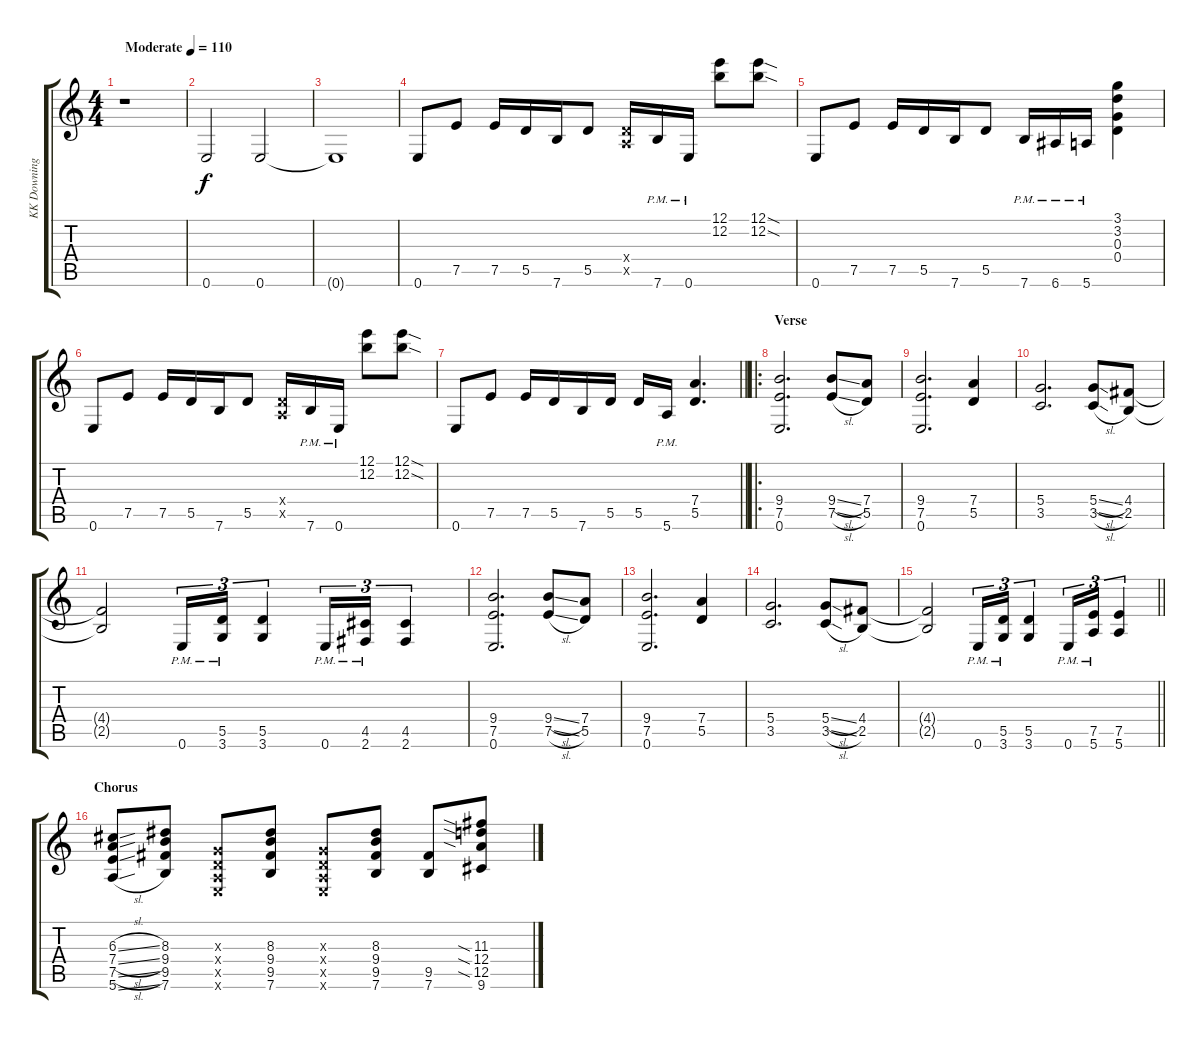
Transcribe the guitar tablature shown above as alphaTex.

\track ("KK Downing" "KK Downing") {instrument distortionguitar}
\staff {score tabs}
\tuning (E4 B3 G3 D3 A2 E2) {hide}
\ts (4 4)
\tempo (110 "Moderate")
\clef g2
\ks c
r.1{dy f instrument distortionguitar} |
0.6.2 0.6.2 |
0.6{t}.1 |
0.6.8 7.5.8 7.5.16 5.5.16 7.6.16 5.5.8 (0.4{x} 0.5{x}).16 7.6{pm}.16 0.6{pm}.16 (12.1 12.2).8 (12.1{sod} 12.2{sod}).8 |
0.6.8 7.5.8 7.5.16 5.5.16 7.6.16 5.5.8 7.6{pm}.16 6.6{pm}.16 5.6{pm}.16 (3.1 3.2 0.3 0.4).4 |
0.6.8 7.5.8 7.5.16 5.5.16 7.6.16 5.5.8 (0.4{x} 0.5{x}).16 7.6{pm}.16 0.6{pm}.16 (12.1 12.2).8 (12.1{sod} 12.2{sod}).8 |
\barLineRight lightlight
0.6.8 7.5.8 7.5.16 5.5.16 7.6.16 5.5.16 5.5.16 5.6{pm}.16 (7.4 5.5).4{d} |
\ro
\section ("" "Verse ")
(9.4 7.5 0.6).2{d} (9.4{sl} 7.5{sl}).8 (7.4 5.5).8 |
(9.4 7.5 0.6).2{d} (7.4 5.5).4 |
(5.4 3.5).2{d} (5.4{sl} 3.5{sl}).8 (4.4 2.5).8 |
(4.4{t} 2.5{t}).2 0.6{pm}.16{tu (3 2)} (5.5 3.6{pm}).16{tu (3 2)} (5.5 3.6).4{tu (3 2)} 0.6{pm}.16{tu (3 2)} (4.5 2.6{pm}).16{tu (3 2)} (4.5 2.6).4{tu (3 2)} |
(9.4 7.5 0.6).2{d} (9.4{sl} 7.5{sl}).8 (7.4 5.5).8 |
(9.4 7.5 0.6).2{d} (7.4 5.5).4 |
(5.4 3.5).2{d} (5.4{sl} 3.5{sl}).8 (4.4 2.5).8 |
\barLineRight lightlight
(4.4{t} 2.5{t}).2 0.6{pm}.16{tu (3 2)} (5.5 3.6{pm}).16{tu (3 2)} (5.5 3.6).4{tu (3 2)} 0.6{pm}.16{tu (3 2)} (7.5 5.6{pm}).16{tu (3 2)} (7.5 5.6).4{tu (3 2)} |
\section ("" "Chorus ")
(6.3{sl} 7.4{sl} 7.5{sl} 5.6{sl}).8 (8.3 9.4 9.5 7.6).8 (0.3{x} 0.4{x} 0.5{x} 0.6{x}).8 (8.3 9.4 9.5 7.6).8 (0.3{x} 0.4{x} 0.5{x} 0.6{x}).8 (8.3 9.4 9.5 7.6).8 (9.5 7.6).8 (11.3{sia} 12.4{sia} 12.5{sia} 9.6).8
